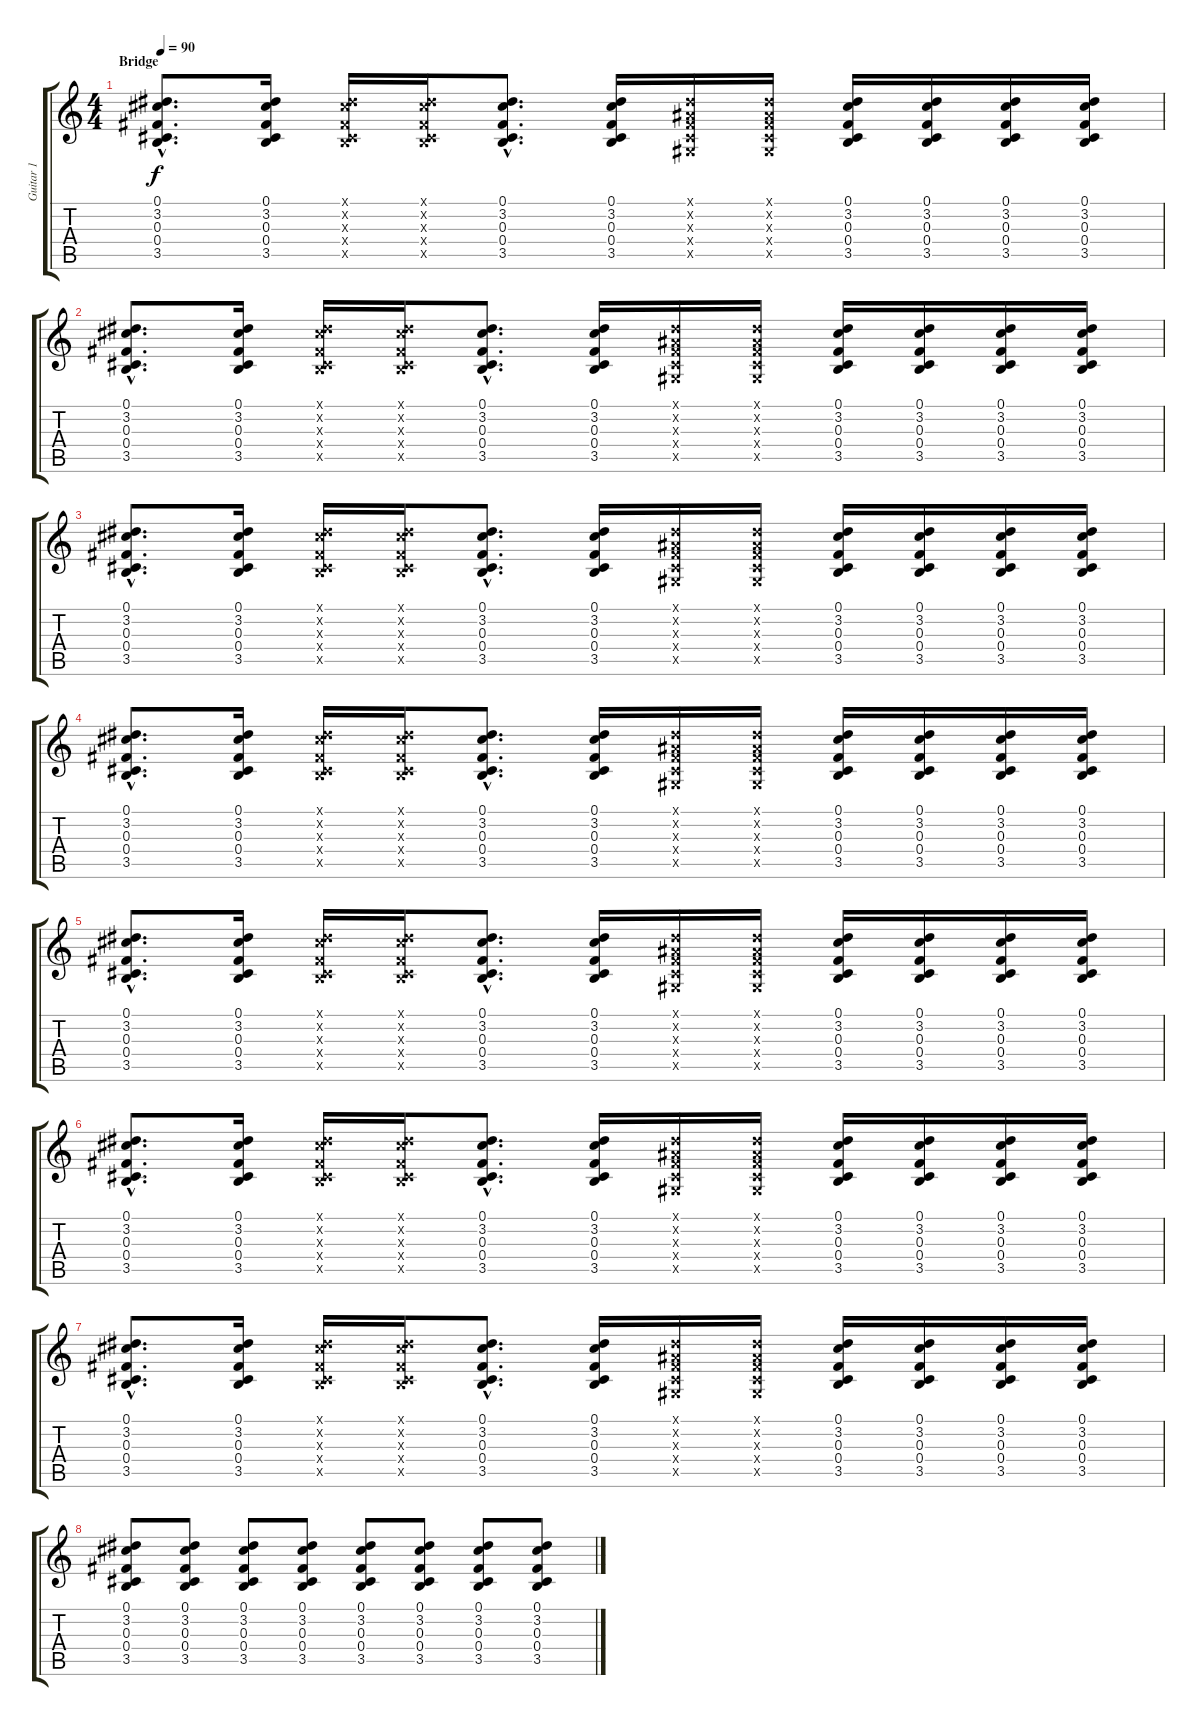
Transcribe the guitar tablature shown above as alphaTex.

\track ("Guitar 1" "Guitar 1") {instrument electricguitarclean}
\staff {score tabs}
\tuning (Eb4 Bb3 Gb3 Db3 Ab2 Eb2) {hide}
\ts (4 4)
\section ("" "Bridge")
\tempo 90
\clef g2
\ks c
(0.1{hac} 3.2{hac} 0.3{hac} 0.4{hac} 3.5{hac}).8{d dy f} (0.1 3.2 0.3 0.4 3.5).16 (0.1{x} 3.2{x} 0.3{x} 0.4{x} 3.5{x}).16 (0.1{x} 3.2{x} 0.3{x} 0.4{x} 3.5{x}).16 (0.1{hac} 3.2{hac} 0.3{hac} 0.4{hac} 3.5{hac}).8{d} (0.1 3.2 0.3 0.4 3.5).16 (0.1{x} 0.2{x} 0.3{x} 0.4{x} 0.5{x}).16 (0.1{x} 0.2{x} 0.3{x} 0.4{x} 0.5{x}).16 (0.1 3.2 0.3 0.4 3.5).16 (0.1 3.2 0.3 0.4 3.5).16 (0.1 3.2 0.3 0.4 3.5).16 (0.1 3.2 0.3 0.4 3.5).16 |
(0.1{hac} 3.2{hac} 0.3{hac} 0.4{hac} 3.5{hac}).8{d} (0.1 3.2 0.3 0.4 3.5).16 (0.1{x} 3.2{x} 0.3{x} 0.4{x} 3.5{x}).16 (0.1{x} 3.2{x} 0.3{x} 0.4{x} 3.5{x}).16 (0.1{hac} 3.2{hac} 0.3{hac} 0.4{hac} 3.5{hac}).8{d} (0.1 3.2 0.3 0.4 3.5).16 (0.1{x} 0.2{x} 0.3{x} 0.4{x} 0.5{x}).16 (0.1{x} 0.2{x} 0.3{x} 0.4{x} 0.5{x}).16 (0.1 3.2 0.3 0.4 3.5).16 (0.1 3.2 0.3 0.4 3.5).16 (0.1 3.2 0.3 0.4 3.5).16 (0.1 3.2 0.3 0.4 3.5).16 |
(0.1{hac} 3.2{hac} 0.3{hac} 0.4{hac} 3.5{hac}).8{d} (0.1 3.2 0.3 0.4 3.5).16 (0.1{x} 3.2{x} 0.3{x} 0.4{x} 3.5{x}).16 (0.1{x} 3.2{x} 0.3{x} 0.4{x} 3.5{x}).16 (0.1{hac} 3.2{hac} 0.3{hac} 0.4{hac} 3.5{hac}).8{d} (0.1 3.2 0.3 0.4 3.5).16 (0.1{x} 0.2{x} 0.3{x} 0.4{x} 0.5{x}).16 (0.1{x} 0.2{x} 0.3{x} 0.4{x} 0.5{x}).16 (0.1 3.2 0.3 0.4 3.5).16 (0.1 3.2 0.3 0.4 3.5).16 (0.1 3.2 0.3 0.4 3.5).16 (0.1 3.2 0.3 0.4 3.5).16 |
(0.1{hac} 3.2{hac} 0.3{hac} 0.4{hac} 3.5{hac}).8{d} (0.1 3.2 0.3 0.4 3.5).16 (0.1{x} 3.2{x} 0.3{x} 0.4{x} 3.5{x}).16 (0.1{x} 3.2{x} 0.3{x} 0.4{x} 3.5{x}).16 (0.1{hac} 3.2{hac} 0.3{hac} 0.4{hac} 3.5{hac}).8{d} (0.1 3.2 0.3 0.4 3.5).16 (0.1{x} 0.2{x} 0.3{x} 0.4{x} 0.5{x}).16 (0.1{x} 0.2{x} 0.3{x} 0.4{x} 0.5{x}).16 (0.1 3.2 0.3 0.4 3.5).16 (0.1 3.2 0.3 0.4 3.5).16 (0.1 3.2 0.3 0.4 3.5).16 (0.1 3.2 0.3 0.4 3.5).16 |
(0.1{hac} 3.2{hac} 0.3{hac} 0.4{hac} 3.5{hac}).8{d} (0.1 3.2 0.3 0.4 3.5).16 (0.1{x} 3.2{x} 0.3{x} 0.4{x} 3.5{x}).16 (0.1{x} 3.2{x} 0.3{x} 0.4{x} 3.5{x}).16 (0.1{hac} 3.2{hac} 0.3{hac} 0.4{hac} 3.5{hac}).8{d} (0.1 3.2 0.3 0.4 3.5).16 (0.1{x} 0.2{x} 0.3{x} 0.4{x} 0.5{x}).16 (0.1{x} 0.2{x} 0.3{x} 0.4{x} 0.5{x}).16 (0.1 3.2 0.3 0.4 3.5).16 (0.1 3.2 0.3 0.4 3.5).16 (0.1 3.2 0.3 0.4 3.5).16 (0.1 3.2 0.3 0.4 3.5).16 |
(0.1{hac} 3.2{hac} 0.3{hac} 0.4{hac} 3.5{hac}).8{d} (0.1 3.2 0.3 0.4 3.5).16 (0.1{x} 3.2{x} 0.3{x} 0.4{x} 3.5{x}).16 (0.1{x} 3.2{x} 0.3{x} 0.4{x} 3.5{x}).16 (0.1{hac} 3.2{hac} 0.3{hac} 0.4{hac} 3.5{hac}).8{d} (0.1 3.2 0.3 0.4 3.5).16 (0.1{x} 0.2{x} 0.3{x} 0.4{x} 0.5{x}).16 (0.1{x} 0.2{x} 0.3{x} 0.4{x} 0.5{x}).16 (0.1 3.2 0.3 0.4 3.5).16 (0.1 3.2 0.3 0.4 3.5).16 (0.1 3.2 0.3 0.4 3.5).16 (0.1 3.2 0.3 0.4 3.5).16 |
(0.1{hac} 3.2{hac} 0.3{hac} 0.4{hac} 3.5{hac}).8{d} (0.1 3.2 0.3 0.4 3.5).16 (0.1{x} 3.2{x} 0.3{x} 0.4{x} 3.5{x}).16 (0.1{x} 3.2{x} 0.3{x} 0.4{x} 3.5{x}).16 (0.1{hac} 3.2{hac} 0.3{hac} 0.4{hac} 3.5{hac}).8{d} (0.1 3.2 0.3 0.4 3.5).16 (0.1{x} 0.2{x} 0.3{x} 0.4{x} 0.5{x}).16 (0.1{x} 0.2{x} 0.3{x} 0.4{x} 0.5{x}).16 (0.1 3.2 0.3 0.4 3.5).16 (0.1 3.2 0.3 0.4 3.5).16 (0.1 3.2 0.3 0.4 3.5).16 (0.1 3.2 0.3 0.4 3.5).16 |
(0.1 3.2 0.3 0.4 3.5).8 (0.1 3.2 0.3 0.4 3.5).8 (0.1 3.2 0.3 0.4 3.5).8 (0.1 3.2 0.3 0.4 3.5).8 (0.1 3.2 0.3 0.4 3.5).8{volume 13 instrument distortionguitar} (0.1 3.2 0.3 0.4 3.5).8 (0.1 3.2 0.3 0.4 3.5).8 (0.1 3.2 0.3 0.4 3.5).8
